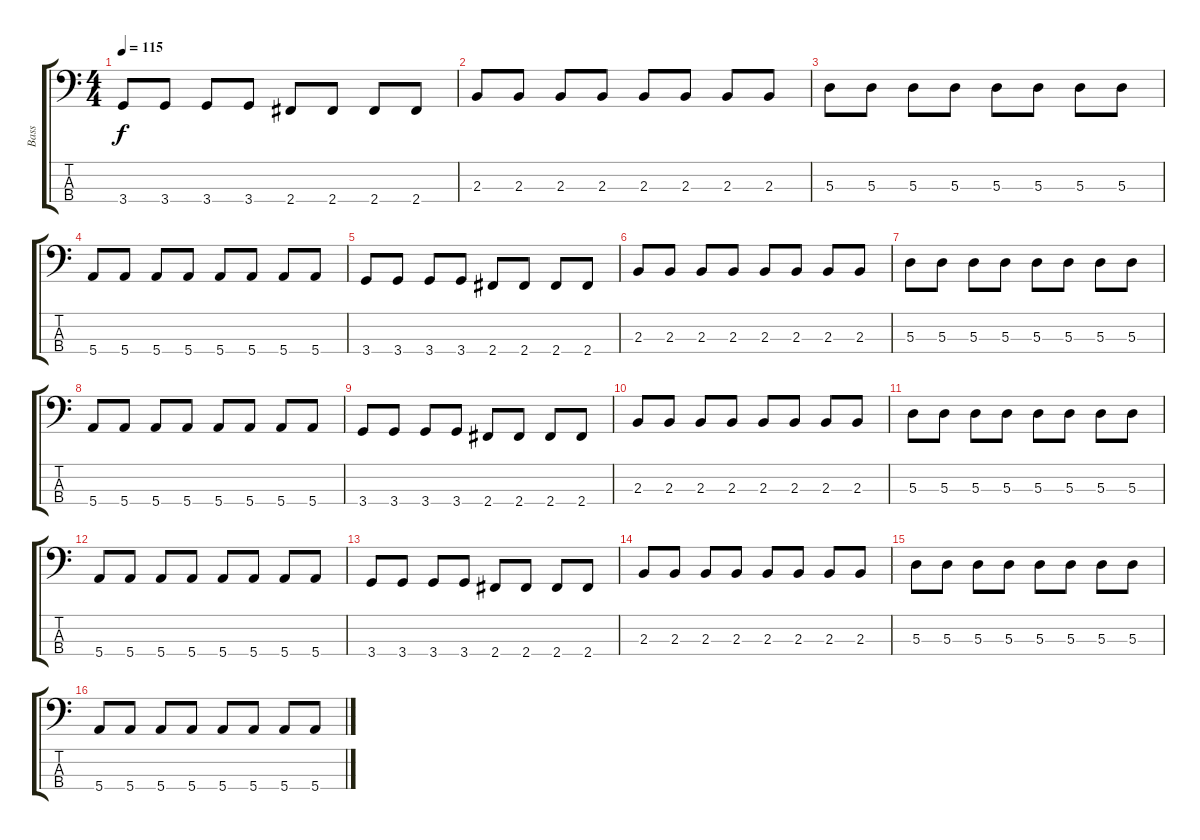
\track ("Bass" "Bass") {instrument electricbasspick}
\staff {score tabs}
\tuning (G2 D2 A1 E1) {hide}
\ts (4 4)
\tempo 115
\clef f4
\ks c
3.4.8{dy f} 3.4.8 3.4.8 3.4.8 2.4.8 2.4.8 2.4.8 2.4.8 |
2.3.8 2.3.8 2.3.8 2.3.8 2.3.8 2.3.8 2.3.8 2.3.8 |
5.3.8 5.3.8 5.3.8 5.3.8 5.3.8 5.3.8 5.3.8 5.3.8 |
5.4.8 5.4.8 5.4.8 5.4.8 5.4.8 5.4.8 5.4.8 5.4.8 |
3.4.8 3.4.8 3.4.8 3.4.8 2.4.8 2.4.8 2.4.8 2.4.8 |
2.3.8 2.3.8 2.3.8 2.3.8 2.3.8 2.3.8 2.3.8 2.3.8 |
5.3.8 5.3.8 5.3.8 5.3.8 5.3.8 5.3.8 5.3.8 5.3.8 |
5.4.8 5.4.8 5.4.8 5.4.8 5.4.8 5.4.8 5.4.8 5.4.8 |
3.4.8 3.4.8 3.4.8 3.4.8 2.4.8 2.4.8 2.4.8 2.4.8 |
2.3.8 2.3.8 2.3.8 2.3.8 2.3.8 2.3.8 2.3.8 2.3.8 |
5.3.8 5.3.8 5.3.8 5.3.8 5.3.8 5.3.8 5.3.8 5.3.8 |
5.4.8 5.4.8 5.4.8 5.4.8 5.4.8 5.4.8 5.4.8 5.4.8 |
3.4.8 3.4.8 3.4.8 3.4.8 2.4.8 2.4.8 2.4.8 2.4.8 |
2.3.8 2.3.8 2.3.8 2.3.8 2.3.8 2.3.8 2.3.8 2.3.8 |
5.3.8 5.3.8 5.3.8 5.3.8 5.3.8 5.3.8 5.3.8 5.3.8 |
5.4.8 5.4.8 5.4.8 5.4.8 5.4.8 5.4.8 5.4.8 5.4.8
